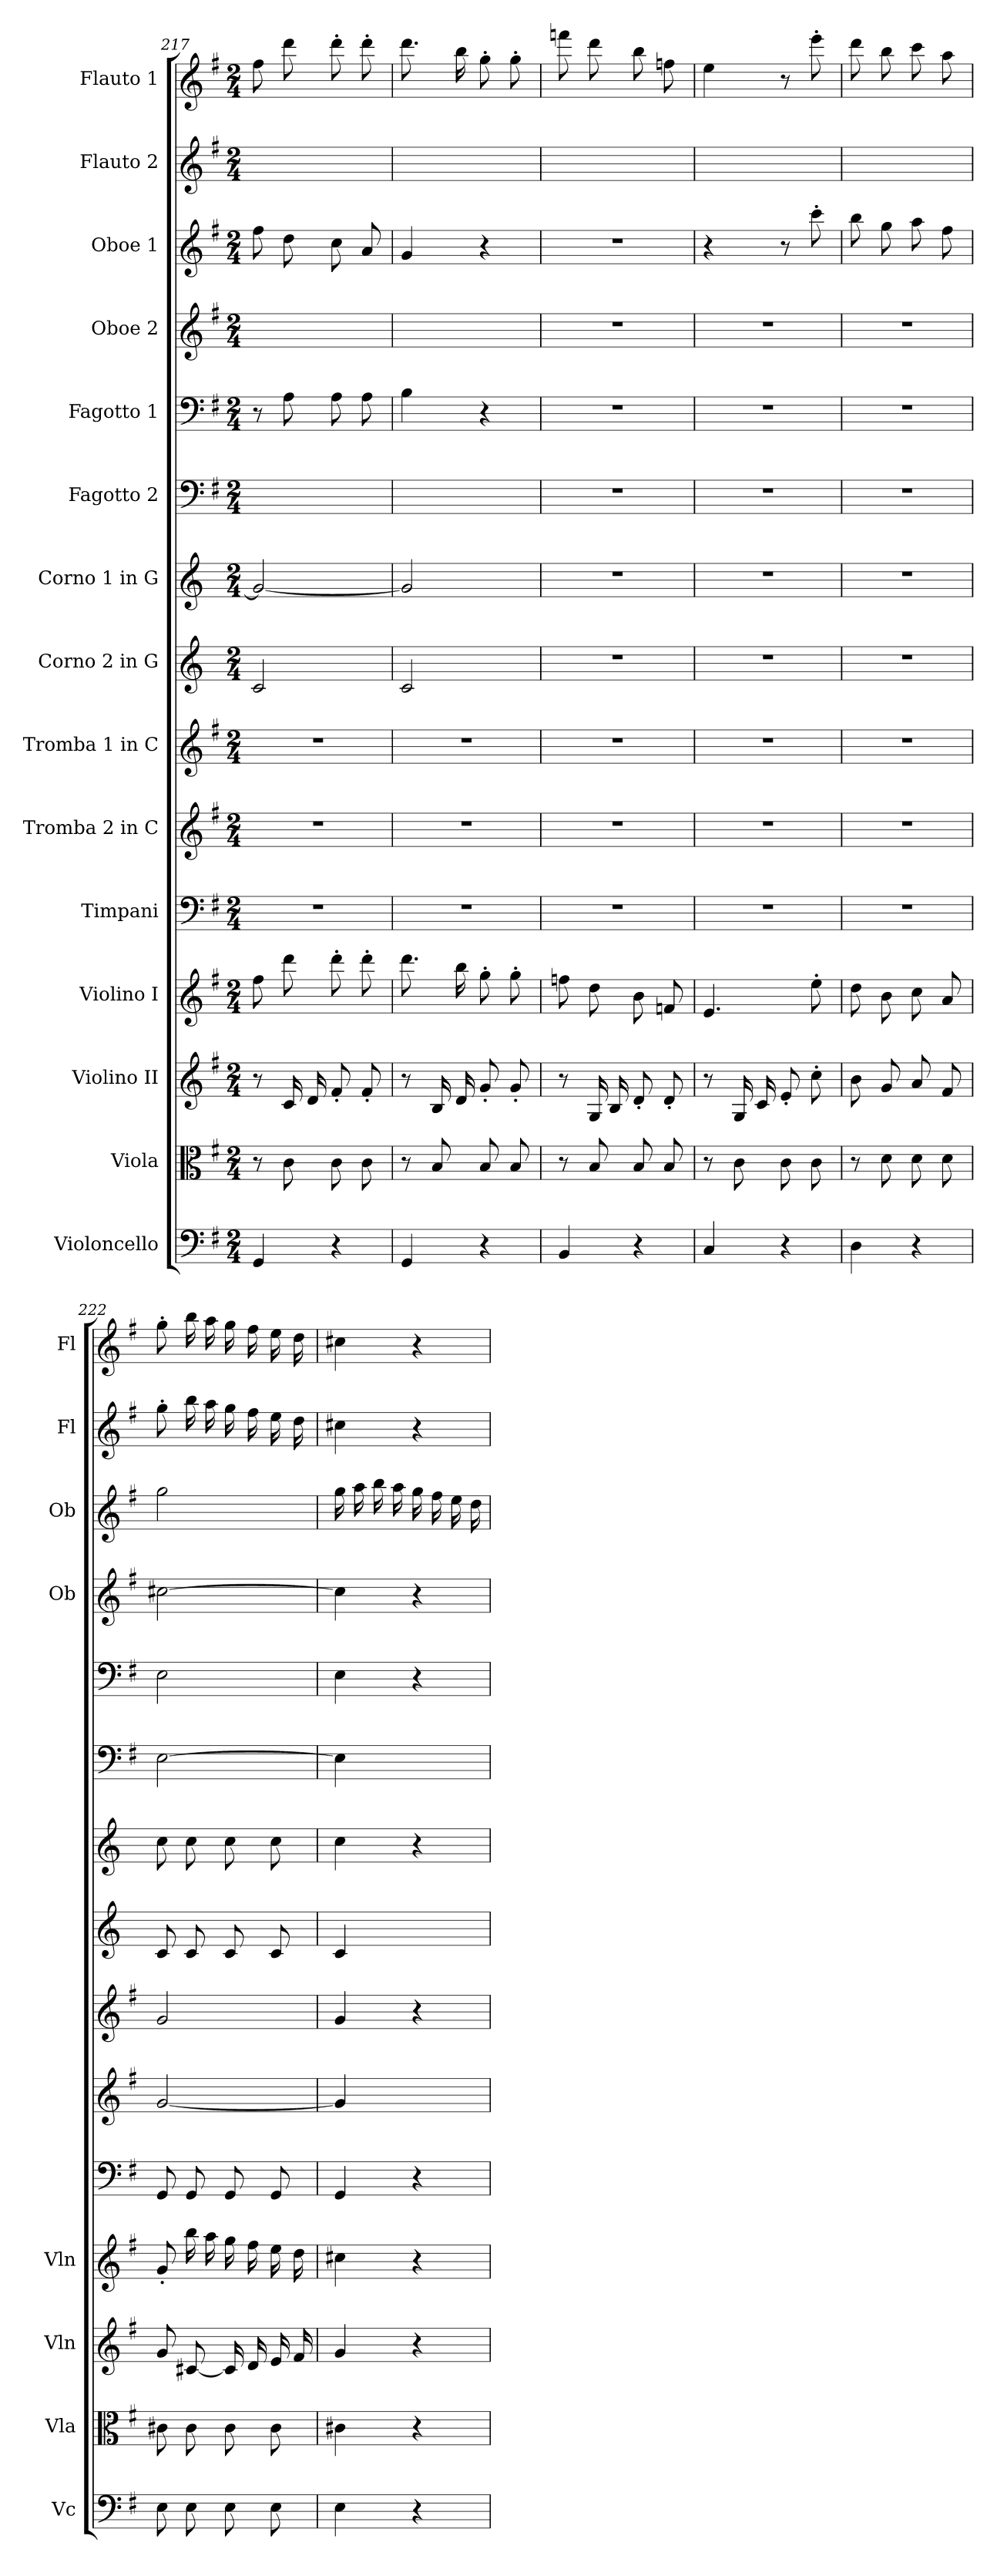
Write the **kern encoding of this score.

**kern	**kern	**kern	**kern	**kern	**kern	**kern	**kern	**kern	**kern	**kern	**kern	**kern	**kern	**kern
*part15	*part14	*part13	*part12	*part11	*part10	*part9	*part8	*part7	*part6	*part5	*part4	*part3	*part2	*part1
*staff15	*staff14	*staff13	*staff12	*staff11	*staff10	*staff9	*staff8	*staff7	*staff6	*staff5	*staff4	*staff3	*staff2	*staff1
*I"Violoncello	*I"Viola	*I"Violino II	*I"Violino I	*I"Timpani	*I"Tromba 2 in C	*I"Tromba 1 in C	*I"Corno 2 in G	*I"Corno 1 in G	*I"Fagotto 2	*I"Fagotto 1	*I"Oboe 2	*I"Oboe 1	*I"Flauto 2	*I"Flauto 1
*I'Vc	*I'Vla	*I'Vln	*I'Vln	*	*	*	*	*	*	*	*I'Ob	*I'Ob	*I'Fl	*I'Fl
*clefF4	*clefC3	*clefG2	*clefG2	*clefF4	*clefG2	*clefG2	*clefG2	*clefG2	*clefF4	*clefF4	*clefG2	*clefG2	*clefG2	*clefG2
*	*	*	*	*	*ITrd1c2	*ITrd1c2	*ITrd-4c-7	*ITrd-4c-7	*	*	*	*	*	*
*k[f#]	*k[f#]	*k[f#]	*k[f#]	*k[f#]	*k[b-]	*k[b-]	*k[f#]	*k[f#]	*k[f#]	*k[f#]	*k[f#]	*k[f#]	*k[f#]	*k[f#]
*G:	*G:	*G:	*G:	*G:	*F:	*F:	*G:	*G:	*G:	*G:	*G:	*G:	*G:	*G:
*M2/4	*M2/4	*M2/4	*M2/4	*M2/4	*M2/4	*M2/4	*M2/4	*M2/4	*M2/4	*M2/4	*M2/4	*M2/4	*M2/4	*M2/4
=217	=217	=217	=217	=217	=217	=217	=217	=217	=217	=217	=217	=217	=217	=217
4GG	8r	8r	8ff#	2r	2r	2r	2g	2dd_	2ryy	8r	2ryy	8ff#	2ryy	8ff#
.	8c	16c	8ddd	.	.	.	.	.	.	8A	.	8dd	.	8ddd
.	.	16d	.	.	.	.	.	.	.	.	.	.	.	.
4r	8c	8f#'	8ddd'	.	.	.	.	.	.	8A	.	8cc	.	8ddd'
.	8c	8f#'	8ddd'	.	.	.	.	.	.	8A	.	8a	.	8ddd'
=218	=218	=218	=218	=218	=218	=218	=218	=218	=218	=218	=218	=218	=218	=218
4GG	8r	8r	8.ddd	2r	2r	2r	2g	2dd]	2ryy	4B	2ryy	4g	2ryy	8.ddd
.	8B	16B	.	.	.	.	.	.	.	.	.	.	.	.
.	.	16d	16bb	.	.	.	.	.	.	.	.	.	.	16bb
4r	8B	8g'	8gg'	.	.	.	.	.	.	4r	.	4r	.	8gg'
.	8B	8g'	8gg'	.	.	.	.	.	.	.	.	.	.	8gg'
=219	=219	=219	=219	=219	=219	=219	=219	=219	=219	=219	=219	=219	=219	=219
4BB	8r	8r	8ffn	2r	2r	2r	2r	2r	2r	2r	2r	2r	2ryy	8fffn
.	8B	16G	8dd	.	.	.	.	.	.	.	.	.	.	8ddd
.	.	16B	.	.	.	.	.	.	.	.	.	.	.	.
4r	8B	8d'	8b	.	.	.	.	.	.	.	.	.	.	8bb
.	8B	8d'	8fn	.	.	.	.	.	.	.	.	.	.	8ffn
=220	=220	=220	=220	=220	=220	=220	=220	=220	=220	=220	=220	=220	=220	=220
4C	8r	8r	4.e	2r	2r	2r	2r	2r	2r	2r	2r	4r	2ryy	4ee
.	8c	16G	.	.	.	.	.	.	.	.	.	.	.	.
.	.	16c	.	.	.	.	.	.	.	.	.	.	.	.
4r	8c	8e'	.	.	.	.	.	.	.	.	.	8r	.	8r
.	8c	8cc'	8ee'	.	.	.	.	.	.	.	.	8ccc'	.	8eee'
=221	=221	=221	=221	=221	=221	=221	=221	=221	=221	=221	=221	=221	=221	=221
4D	8r	8b	8dd	2r	2r	2r	2r	2r	2r	2r	2r	8bb	2ryy	8ddd
.	8d	8g	8b	.	.	.	.	.	.	.	.	8gg	.	8bb
4r	8d	8a	8cc	.	.	.	.	.	.	.	.	8aa	.	8ccc
.	8d	8f#	8a	.	.	.	.	.	.	.	.	8ff#	.	8aa
=222	=222	=222	=222	=222	=222	=222	=222	=222	=222	=222	=222	=222	=222	=222
8E	8c#X	8g	8g'	8GG	[2f	2f	8g	8gg	[2E	2E	[2cc#X	2gg	8gg'	8gg'
8E	8c#	[8c#X	16bb	8GG	.	.	8g	8gg	.	.	.	.	16bb	16bb
.	.	.	16aa	.	.	.	.	.	.	.	.	.	16aa	16aa
8E	8c#	16c#]	16gg	8GG	.	.	8g	8gg	.	.	.	.	16gg	16gg
.	.	16d	16ff#	.	.	.	.	.	.	.	.	.	16ff#	16ff#
8E	8c#	16e	16ee	8GG	.	.	8g	8gg	.	.	.	.	16ee	16ee
.	.	16f#	16dd	.	.	.	.	.	.	.	.	.	16dd	16dd
=223	=223	=223	=223	=223	=223	=223	=223	=223	=223	=223	=223	=223	=223	=223
4E	4c#X	4g	4cc#X	4GG	4f]	4f	4g	4gg	4E]	4E	4cc#]	16gg	4cc#X	4cc#X
.	.	.	.	.	.	.	.	.	.	.	.	16aa	.	.
.	.	.	.	.	.	.	.	.	.	.	.	16bb	.	.
.	.	.	.	.	.	.	.	.	.	.	.	16aa	.	.
4r	4r	4r	4r	4r	4ryy	4r	4ryy	4r	4ryy	4r	4r	16gg	4r	4r
.	.	.	.	.	.	.	.	.	.	.	.	16ff#	.	.
.	.	.	.	.	.	.	.	.	.	.	.	16ee	.	.
.	.	.	.	.	.	.	.	.	.	.	.	16dd	.	.
=	=	=	=	=	=	=	=	=	=	=	=	=	=	=
*-	*-	*-	*-	*-	*-	*-	*-	*-	*-	*-	*-	*-	*-	*-
